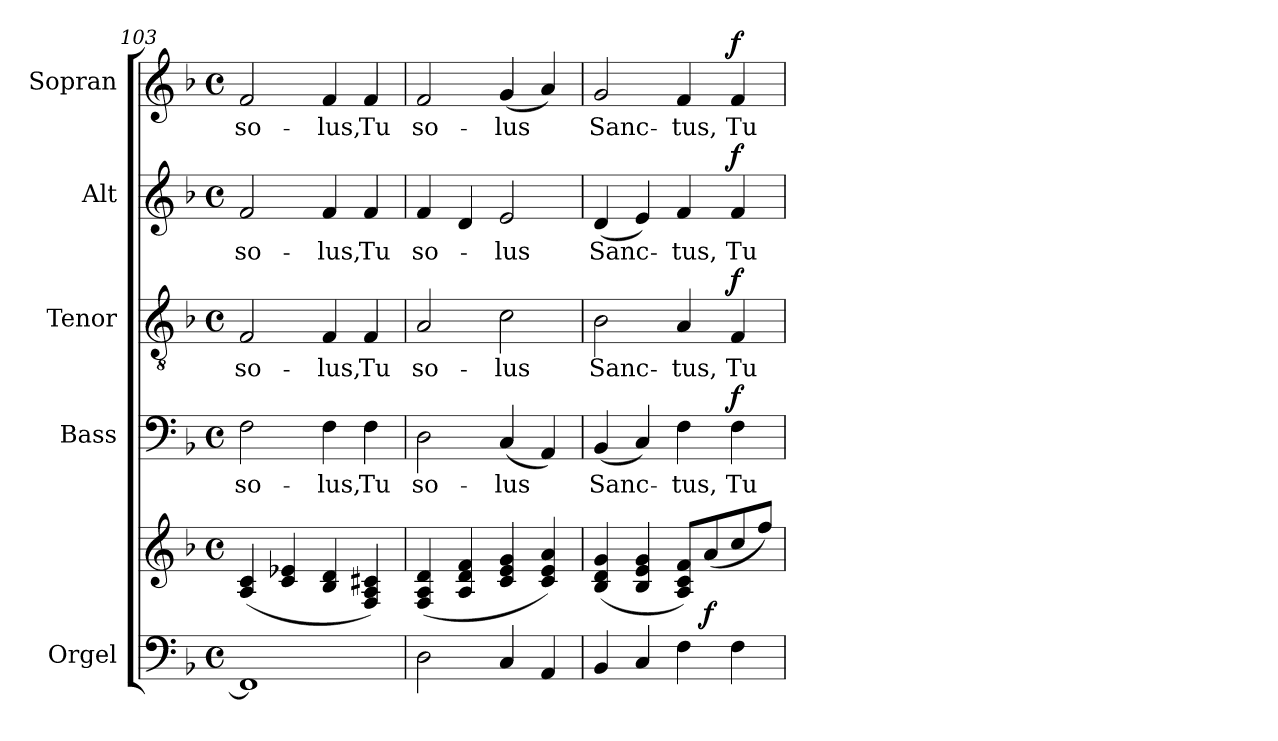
**kern	**kern	**dynam	**kern	**text	**dynam	**kern	**text	**dynam	**kern	**text	**dynam	**kern	**text	**dynam
*part5	*part5	*part5	*part4	*part4	*part4	*part3	*part3	*part3	*part2	*part2	*part2	*part1	*part1	*part1
*staff6	*staff5	*staff5/6	*staff4	*staff4	*staff4	*staff3	*staff3	*staff3	*staff2	*staff2	*staff2	*staff1	*staff1	*staff1
*I"Orgel	*	*	*I"Bass	*	*	*I"Tenor	*	*	*I"Alt	*	*	*I"Sopran	*	*
*I'Org.	*	*	*I'B.	*	*	*I'T.	*	*	*I'A.	*	*	*I'S.	*	*
!!LO:PB:g=z
*clefF4	*clefG2	*	*clefF4	*	*	*clefGv2	*	*	*clefG2	*	*	*clefG2	*	*
*k[b-]	*k[b-]	*	*k[b-]	*	*	*k[b-]	*	*	*k[b-]	*	*	*k[b-]	*	*
*F:	*F:	*	*F:	*	*	*F:	*	*	*F:	*	*	*F:	*	*
*M4/4	*M4/4	*	*M4/4	*	*	*M4/4	*	*	*M4/4	*	*	*M4/4	*	*
*met(c)	*met(c)	*	*met(c)	*	*	*met(c)	*	*	*met(c)	*	*	*met(c)	*	*
=103	=103	=103	=103	=103	=103	=103	=103	=103	=103	=103	=103	=103	=103	=103
!	!	!	!	!LO:LY:b	!	!	!LO:LY:b	!	!	!LO:LY:b	!	!	!LO:LY:b	!
1FF]	(<4A/ 4c/	.	2F\	so-	.	2F/	so-	.	2f/	so-	.	2f/	so-	.
.	4c/ 4e-X/	.	.	.	.	.	.	.	.	.	.	.	.	.
!	!	!	!	!LO:LY:b	!	!	!LO:LY:b	!	!	!LO:LY:b	!	!	!LO:LY:b	!
.	4B-/ 4d/	.	4F\	-lus,	.	4F/	-lus,	.	4f/	-lus,	.	4f/	-lus,	.
!	!	!	!	!LO:LY:b	!	!	!LO:LY:b	!	!	!LO:LY:b	!	!	!LO:LY:b	!
.	4F/ 4A/ 4c#X/)	.	4F\	Tu	.	4F/	Tu	.	4f/	Tu	.	4f/	Tu	.
=104	=104	=104	=104	=104	=104	=104	=104	=104	=104	=104	=104	=104	=104	=104
!	!	!	!	!LO:LY:b	!	!	!LO:LY:b	!	!	!LO:LY:b	!	!	!LO:LY:b	!
2D\	(<4F/ 4A/ 4d/	.	2D\	so-	.	2A/	so-	.	4f/	so-	.	2f/	so-	.
.	4A/ 4d/ 4f/	.	.	.	.	.	.	.	4d/	.	.	.	.	.
!	!	!	!	!LO:LY:b	!	!	!LO:LY:b	!	!	!LO:LY:b	!	!	!LO:LY:b	!
4C/	4c/ 4e/ 4g/	.	(<4C/	-lus	.	2c\	-lus	.	2e/	-lus	.	(<4g/	-lus	.
4AA/	4c/ 4e/ 4a/)	.	4AA/)	.	.	.	.	.	.	.	.	4a/)	.	.
=105	=105	=105	=105	=105	=105	=105	=105	=105	=105	=105	=105	=105	=105	=105
!	!	!	!	!LO:LY:b	!	!	!LO:LY:b	!	!	!LO:LY:b	!	!	!LO:LY:b	!
4BB-/	(<4B-/ 4d/ 4g/	.	(<4BB-/	Sanc-	.	2B-\	Sanc-	.	(<4d/	Sanc-	.	2g/	Sanc-	.
4C/	4B-/ 4e/ 4g/	.	4C/)	.	.	.	.	.	4e/)	.	.	.	.	.
!	!	!	!	!LO:LY:b	!	!	!LO:LY:b	!	!	!LO:LY:b	!	!	!LO:LY:b	!
4F\	8A/ 8c/ 8f/L)	.	4F\	-tus,	.	4A/	-tus,	.	4f/	-tus,	.	4f/	-tus,	.
!	!	!LO:DY:b	!	!	!	!	!	!	!	!	!	!	!	!
.	(<8a/	f	.	.	.	.	.	.	.	.	.	.	.	.
!	!	!	!	!LO:LY:b	!LO:DY:a	!	!LO:LY:b	!LO:DY:a	!	!LO:LY:b	!LO:DY:a	!	!LO:LY:b	!LO:DY:a
4F\	8cc/	.	4F\	Tu	f	4F/	Tu	f	4f/	Tu	f	4f/	Tu	f
.	8ff/J)	.	.	.	.	.	.	.	.	.	.	.	.	.
=	=	=	=	=	=	=	=	=	=	=	=	=	=	=
*-	*-	*-	*-	*-	*-	*-	*-	*-	*-	*-	*-	*-	*-	*-
